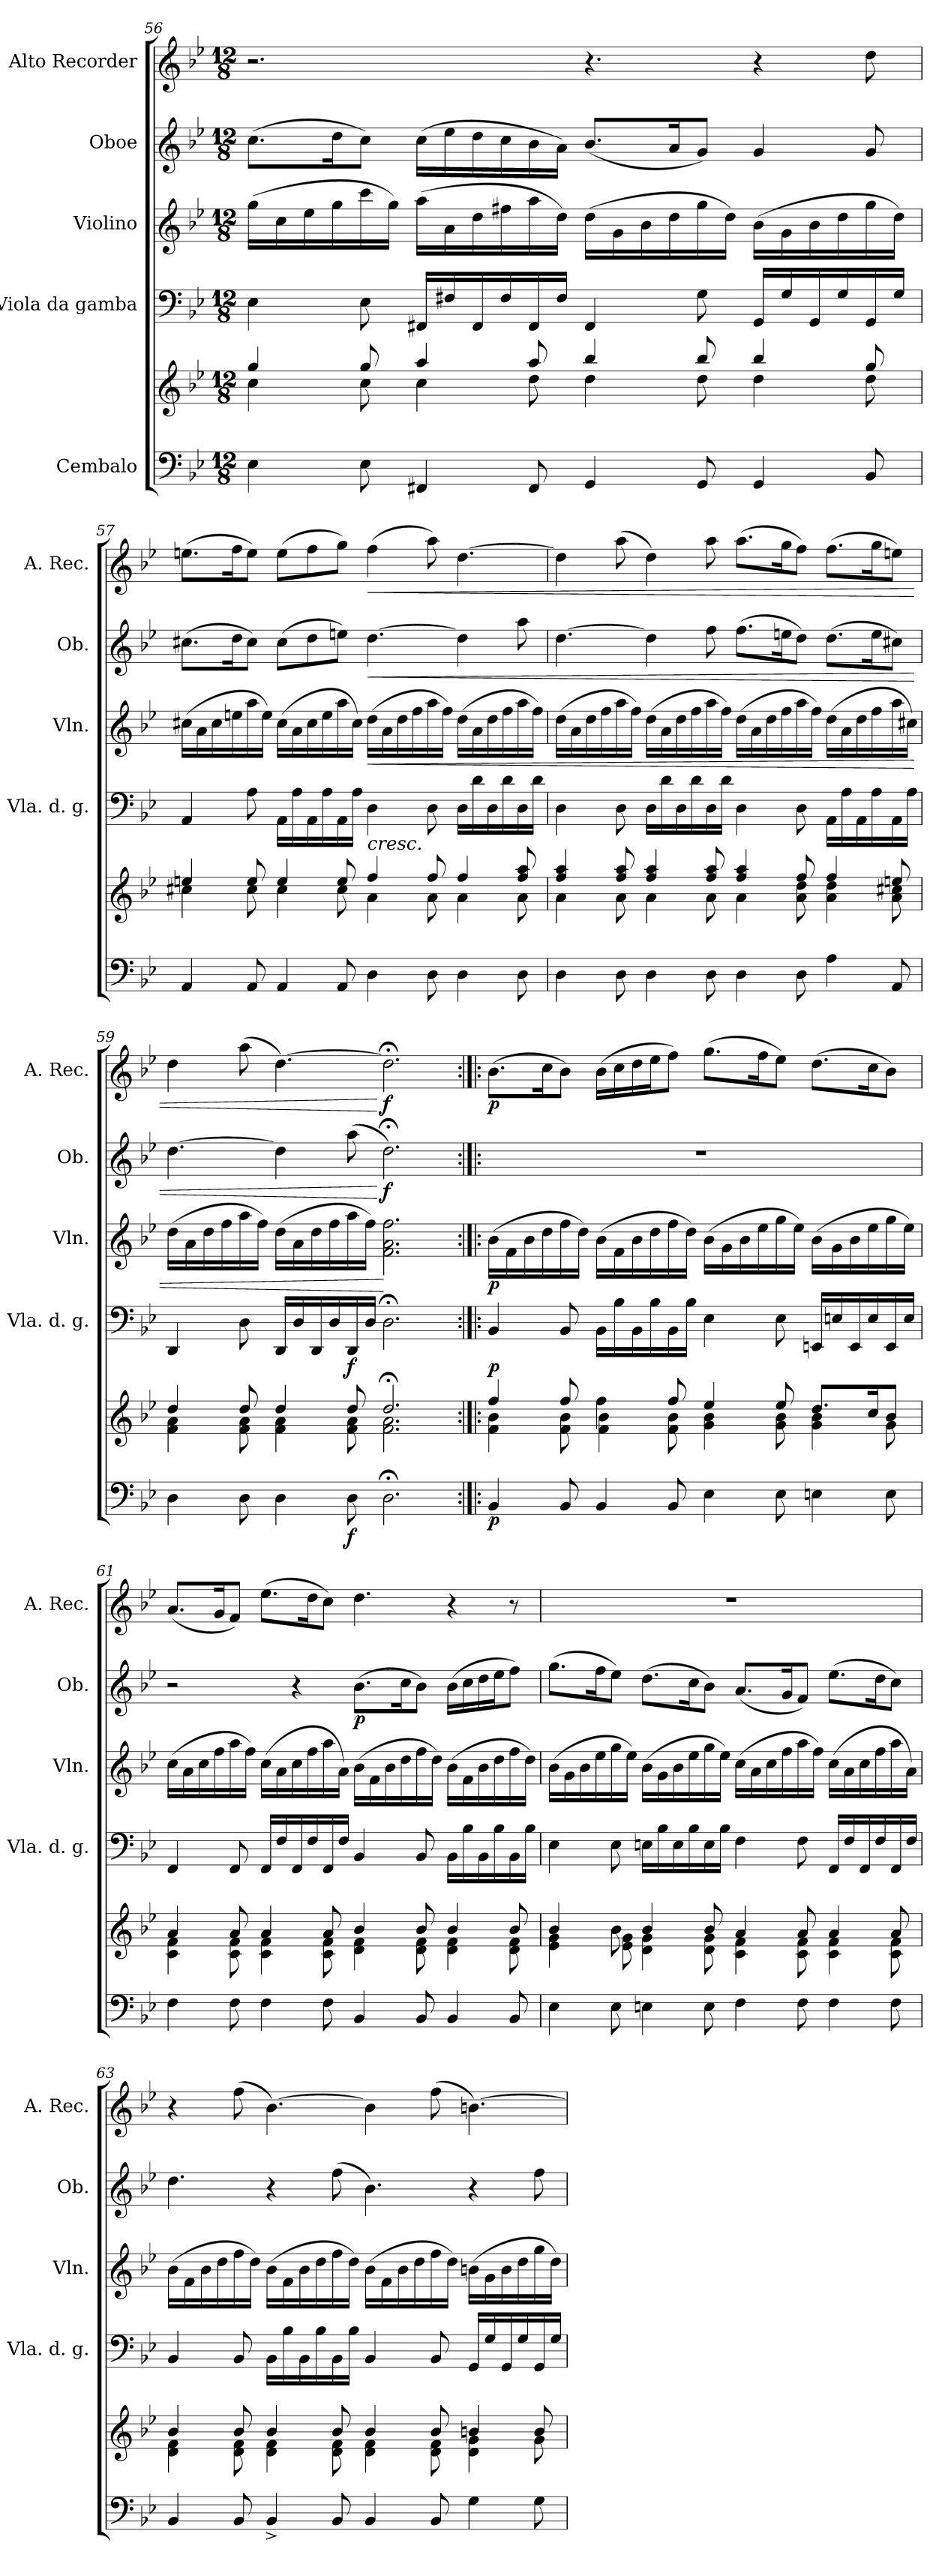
**kern	**kern	**dynam	**kern	**dynam	**kern	**dynam	**kern	**dynam	**kern	**dynam
*part5	*part5	*part5	*part4	*part4	*part3	*part3	*part2	*part2	*part1	*part1
*staff6	*staff5	*staff5/6	*staff4	*staff4	*staff3	*staff3	*staff2	*staff2	*staff1	*staff1
*I"Cembalo	*	*	*I"Viola da gamba	*	*I"Violino	*	*I"Oboe	*	*I"Alto Recorder	*
*	*	*	*I'Vla. d. g.	*	*I'Vln.	*	*I'Ob.	*	*I'A. Rec.	*
!!LO:LB:g=z
*clefF4	*clefG2	*	*clefF4	*	*clefG2	*	*clefG2	*	*clefG2	*
*k[b-e-]	*k[b-e-]	*	*k[b-e-]	*	*k[b-e-]	*	*k[b-e-]	*	*k[b-e-]	*
*M12/8	*M12/8	*	*M12/8	*	*M12/8	*	*M12/8	*	*M12/8	*
=56	=56	=56	=56	=56	=56	=56	=56	=56	=56	=56
*	*^	*	*	*	*	*	*	*	*	*
4E-\	4gg/	4cc\	.	4E-\	.	(>16gg\LL	.	(>8.cc\L	.	2.r	.
.	.	.	.	.	.	16cc\	.	.	.	.	.
.	.	.	.	.	.	16ee-\	.	.	.	.	.
.	.	.	.	.	.	16gg\	.	16dd\K	.	.	.
8E-\	8gg/	8cc\	.	8E-\	.	16ccc\	.	8cc\J)	.	.	.
.	.	.	.	.	.	16gg\JJ)	.	.	.	.	.
4FF#X/	4aa/	4cc\	.	16FF#X/LL	.	(16aa\LL	.	(16cc\LL	.	.	.
.	.	.	.	16F#X/	.	16a\	.	16ee-\	.	.	.
.	.	.	.	16FF#/	.	16dd\	.	16dd\	.	.	.
.	.	.	.	16F#/	.	16ff#X\	.	16cc\	.	.	.
8FF#/	8aa/	8dd\	.	16FF#/	.	16aa\	.	16b-\	.	.	.
.	.	.	.	16F#/JJ	.	16dd\JJ)	.	16a\JJ)	.	.	.
4GG/	4bb-/	4dd\	.	4FF#/	.	(16dd\LL	.	(8.b-/L	.	4.r	.
.	.	.	.	.	.	16g\	.	.	.	.	.
.	.	.	.	.	.	16b-\	.	.	.	.	.
.	.	.	.	.	.	16dd\	.	16a/K	.	.	.
8GG/	8bb-/	8dd\	.	8G\	.	16gg\	.	8g/J)	.	.	.
.	.	.	.	.	.	16dd\JJ)	.	.	.	.	.
4GG/	4bb-/	4dd\	.	16GG/LL	.	(16b-\LL	.	4g/	.	4r	.
.	.	.	.	16G/	.	16g\	.	.	.	.	.
.	.	.	.	16GG/	.	16b-\	.	.	.	.	.
.	.	.	.	16G/	.	16dd\	.	.	.	.	.
8BB-/	8gg/	8dd\	.	16GG/	.	16gg\	.	8g/	.	8dd\	.
.	.	.	.	16G/JJ	.	16dd\JJ)	.	.	.	.	.
=57	=57	=57	=57	=57	=57	=57	=57	=57	=57	=57	=57
4AA/	4een/	4cc#X\	.	4AA/	.	(16cc#X\LL	.	(8.cc#X\L	.	(8.een\L	.
.	.	.	.	.	.	16a\	.	.	.	.	.
.	.	.	.	.	.	16cc#\	.	.	.	.	.
.	.	.	.	.	.	16een\	.	16dd\K	.	16ff\K	.
8AA/	8ee/	8cc#\	.	8A\	.	16aa\	.	8cc#\J)	.	8ee\J)	.
.	.	.	.	.	.	16ee\JJ)	.	.	.	.	.
4AA/	4ee/	4cc#\	.	16AA\LL	.	(16cc#\LL	.	(8cc#\L	.	(8ee\L	.
.	.	.	.	16A\	.	16a\	.	.	.	.	.
.	.	.	.	16AA\	.	16cc#\	.	8dd\	.	8ff\	.
.	.	.	.	16A\	.	16ee\	.	.	.	.	.
8AA/	8ee/	8cc#\	.	16AA\	.	16aa\	.	8een\J)	.	8gg\J)	.
.	.	.	.	16A\JJ	.	16cc#\JJ)	.	.	.	.	.
!	!	!	!	!	!LO:HP:b	!	!LO:HP:b	!	!LO:HP:b	!	!LO:HP:b
4D\	4ff/	4a\	.	4D\	<	(16dd\LL	<	[4.dd\	<	(4ff\	<
.	.	.	.	.	.	16a\	.	.	.	.	.
.	.	.	.	.	.	16dd\	.	.	.	.	.
.	.	.	.	.	.	16ff\	.	.	.	.	.
8D\	8ff/	8a\	.	8D\	.	16aa\	.	.	.	8aa\)	.
.	.	.	.	.	.	16ff\JJ)	.	.	.	.	.
4D\	4ff/	4a\	.	16D\LL	.	(16dd\LL	.	4dd\]	.	[4.dd\	.
.	.	.	.	16d\	.	16a\	.	.	.	.	.
.	.	.	.	16D\	.	16dd\	.	.	.	.	.
.	.	.	.	16d\	.	16ff\	.	.	.	.	.
8D\	8ff/ 8aa/	8a\	.	16D\	.	16aa\	.	8aa\	.	.	.
.	.	.	.	16d\JJ	.	16ff\JJ)	.	.	.	.	.
=58	=58	=58	=58	=58	=58	=58	=58	=58	=58	=58	=58
4D\	4ff/ 4aa/	4a\	.	4D\	.	(16dd\LL	.	[4.dd\	.	4dd\]	.
.	.	.	.	.	.	16a\	.	.	.	.	.
.	.	.	.	.	.	16dd\	.	.	.	.	.
.	.	.	.	.	.	16ff\	.	.	.	.	.
8D\	8ff/ 8aa/	8a\	.	8D\	.	16aa\	.	.	.	(8aa\	.
.	.	.	.	.	.	16ff\JJ)	.	.	.	.	.
4D\	4ff/ 4aa/	4a\	.	16D\LL	.	(16dd\LL	.	4dd\]	.	4dd\)	.
.	.	.	.	16d\	.	16a\	.	.	.	.	.
.	.	.	.	16D\	.	16dd\	.	.	.	.	.
.	.	.	.	16d\	.	16ff\	.	.	.	.	.
8D\	8ff/ 8aa/	8a\	.	16D\	.	16aa\	.	8ff\	.	8aa\	.
.	.	.	.	16d\JJ	.	16ff\JJ)	.	.	.	.	.
4D\	4ff/ 4aa/	4a\	.	4D\	.	(>16dd\LL	.	(>8.ff\L	.	(>8.aa\L	.
.	.	.	.	.	.	16a\	.	.	.	.	.
.	.	.	.	.	.	16dd\	.	.	.	.	.
.	.	.	.	.	.	16ff\	.	16een\K	.	16gg\K	.
8D\	8ff/	8a\ 8dd\	.	8D\	.	16aa\	.	8dd\J)	.	8ff\J)	.
.	.	.	.	.	.	16ff\JJ)	.	.	.	.	.
4A\	4ff/	4a\ 4dd\	.	16AA\LL	.	(16dd\LL	.	(8.dd\L	.	(8.ff\L	.
.	.	.	.	16A\	.	16a\	.	.	.	.	.
.	.	.	.	16AA\	.	16dd\	.	.	.	.	.
.	.	.	.	16A\	.	16ff\	.	16ee\K	.	16gg\K	.
8AA/	8een/	8a\ 8cc#X\	.	16AA\	.	16aa\	.	8cc#X\J)	.	8een\J)	.
.	.	.	.	16A\JJ	.	16cc#X\JJ)	.	.	.	.	.
=59	=59	=59	=59	=59	=59	=59	=59	=59	=59	=59	=59
4D\	4dd/	4f\ 4a\	.	4DD/	.	(16dd\LL	.	[4.dd\	.	4dd\	.
.	.	.	.	.	.	16a\	.	.	.	.	.
.	.	.	.	.	.	16dd\	.	.	.	.	.
.	.	.	.	.	.	16ff\	.	.	.	.	.
8D\	8dd/	8f\ 8a\	.	8D\	.	16aa\	.	.	.	(>8aa\	.
.	.	.	.	.	.	16ff\JJ)	.	.	.	.	.
4D\	4dd/	4f\ 4a\	.	16DD/LL	.	(>16dd\LL	.	4dd\]	.	[4.dd\)	.
.	.	.	.	16D/	.	16a\	.	.	.	.	.
.	.	.	.	16DD/	.	16dd\	.	.	.	.	.
.	.	.	.	16D/	.	16ff\	.	.	.	.	.
!	!	!	!LO:DY:b=2	!	!LO:DY:b	!	!	!	!	!	!
8D\	8dd/	8f\ 8a\	f	16DD/	f	16aa\	.	(>8aa\	.	.	.
.	.	.	.	16D/JJ	.	16ff\JJ)	.	.	.	.	.
!	!	!	!	!	!	!	!	!	!LO:DY:n=1:b	!	!LO:DY:n=1:b
2.D;<\	2.dd;</	2.f\ 2.a\	.	2.D;<\	[	2.f\ 2.a\ 2.ff\	[	2.dd;<\)	[ f	2.dd;<\]	[ f
!!LO:LB:g=z
=60:|!|:	=60:|!|:	=60:|!|:	=60:|!|:	=60:|!|:	=60:|!|:	=60:|!|:	=60:|!|:	=60:|!|:	=60:|!|:	=60:|!|:	=60:|!|:
!	!	!	!LO:DY:b=2	!	!LO:DY:b	!	!LO:DY:b	!	!	!	!LO:DY:b
4BB-/	4ff/	4f\ 4b-\	p	4BB-/	p	(>16b-\LL	p	1.r	.	(>8.b-\L	p
.	.	.	.	.	.	16f\	.	.	.	.	.
.	.	.	.	.	.	16b-\	.	.	.	.	.
.	.	.	.	.	.	16dd\	.	.	.	16cc\K	.
8BB-/	8ff/	8f\ 8b-\	.	8BB-/	.	16ff\	.	.	.	8b-\J)	.
.	.	.	.	.	.	16dd\JJ)	.	.	.	.	.
4BB-/	4ff\	4f\ 4b-\	.	16BB-\LL	.	(>16b-\LL	.	.	.	(>16b-\LL	.
.	.	.	.	16B-\	.	16f\	.	.	.	16cc\	.
.	.	.	.	16BB-\	.	16b-\	.	.	.	16dd\	.
.	.	.	.	16B-\	.	16dd\	.	.	.	16ee-\J	.
8BB-/	8ff/	8f\ 8b-\	.	16BB-\	.	16ff\	.	.	.	8ff\J)	.
.	.	.	.	16B-\JJ	.	16dd\JJ)	.	.	.	.	.
4E-\	4ee-/	4g\ 4b-\	.	4E-\	.	(>16b-\LL	.	.	.	(>8.gg\L	.
.	.	.	.	.	.	16g\	.	.	.	.	.
.	.	.	.	.	.	16b-\	.	.	.	.	.
.	.	.	.	.	.	16ee-\	.	.	.	16ff\K	.
8E-\	8ee-/	8g\ 8b-\	.	8E-\	.	16gg\	.	.	.	8ee-\J)	.
.	.	.	.	.	.	16ee-\JJ)	.	.	.	.	.
4En\	8.dd/L	4g\ 4b-\	.	16EEn/LL	.	(16b-\LL	.	.	.	(8.dd\L	.
.	.	.	.	16En/	.	16g\	.	.	.	.	.
.	.	.	.	16EE/	.	16b-\	.	.	.	.	.
.	16cc/K	.	.	16E/	.	16ee-\	.	.	.	16cc\K	.
8E\	8b-/J	8g\	.	16EE/	.	16gg\	.	.	.	8b-\J)	.
.	.	.	.	16E/JJ	.	16ee-\JJ)	.	.	.	.	.
=61	=61	=61	=61	=61	=61	=61	=61	=61	=61	=61	=61
4F\	4a/	4c\ 4f\	.	4FF/	.	(>16cc\LL	.	2r	.	(8.a/L	.
.	.	.	.	.	.	16a\	.	.	.	.	.
.	.	.	.	.	.	16cc\	.	.	.	.	.
.	.	.	.	.	.	16ff\	.	.	.	16g/K	.
8F\	8a/	8c\ 8f\	.	8FF/	.	16aa\	.	.	.	8f/J)	.
.	.	.	.	.	.	16ff\JJ)	.	.	.	.	.
4F\	4a/	4c\ 4f\	.	16FF/LL	.	(16cc\LL	.	.	.	(>8.ee-\L	.
.	.	.	.	16F/	.	16a\	.	.	.	.	.
.	.	.	.	16FF/	.	16cc\	.	4r	.	.	.
.	.	.	.	16F/	.	16ff\	.	.	.	16dd\K	.
8F\	8a/	8c\ 8f\	.	16FF/	.	16aa\	.	.	.	8cc\J)	.
.	.	.	.	16F/JJ	.	16a\JJ)	.	.	.	.	.
!	!	!	!	!	!	!	!	!	!LO:DY:b	!	!
4BB-/	4b-/	4d\ 4f\	.	4BB-/	.	(>16b-\LL	.	(>8.b-\L	p	4.dd\	.
.	.	.	.	.	.	16f\	.	.	.	.	.
.	.	.	.	.	.	16b-\	.	.	.	.	.
.	.	.	.	.	.	16dd\	.	16cc\K	.	.	.
8BB-/	8b-/	8d\ 8f\	.	8BB-/	.	16ff\	.	8b-\J)	.	.	.
.	.	.	.	.	.	16dd\JJ)	.	.	.	.	.
4BB-/	4b-/	4d\ 4f\	.	16BB-\LL	.	(>16b-\LL	.	(>16b-\LL	.	4r	.
.	.	.	.	16B-\	.	16f\	.	16cc\	.	.	.
.	.	.	.	16BB-\	.	16b-\	.	16dd\	.	.	.
.	.	.	.	16B-\	.	16dd\	.	16ee-\J	.	.	.
8BB-/	8b-/	8d\ 8f\	.	16BB-\	.	16ff\	.	8ff\J)	.	8r	.
.	.	.	.	16B-\JJ	.	16dd\JJ)	.	.	.	.	.
=62	=62	=62	=62	=62	=62	=62	=62	=62	=62	=62	=62
4E-\	4b-/	4e-\ 4g\	.	4E-\	.	(16b-\LL	.	(8.gg\L	.	1.r	.
.	.	.	.	.	.	16g\	.	.	.	.	.
.	.	.	.	.	.	16b-\	.	.	.	.	.
.	.	.	.	.	.	16ee-\	.	16ff\K	.	.	.
8E-\	8b-\	8e-\ 8g\	.	8E-\	.	16gg\	.	8ee-\J)	.	.	.
.	.	.	.	.	.	16ee-\JJ)	.	.	.	.	.
4En\	4b-/	4d\ 4g\	.	16En\LL	.	(16b-\LL	.	(8.dd\L	.	.	.
.	.	.	.	16B-\	.	16g\	.	.	.	.	.
.	.	.	.	16E\	.	16b-\	.	.	.	.	.
.	.	.	.	16B-\	.	16ee-\	.	16cc\K	.	.	.
8E\	8b-/	8d\ 8g\	.	16E\	.	16gg\	.	8b-\J)	.	.	.
.	.	.	.	16B-\JJ	.	16ee-\JJ)	.	.	.	.	.
4F\	4a/	4c\ 4f\	.	4F\	.	(16cc\LL	.	(8.a/L	.	.	.
.	.	.	.	.	.	16a\	.	.	.	.	.
.	.	.	.	.	.	16cc\	.	.	.	.	.
.	.	.	.	.	.	16ff\	.	16g/K	.	.	.
8F\	8a/	8c\ 8f\	.	8F\	.	16aa\	.	8f/J)	.	.	.
.	.	.	.	.	.	16ff\JJ)	.	.	.	.	.
4F\	4a/	4c\ 4f\	.	16FF/LL	.	(16cc\LL	.	(8.ee-\L	.	.	.
.	.	.	.	16F/	.	16a\	.	.	.	.	.
.	.	.	.	16FF/	.	16cc\	.	.	.	.	.
.	.	.	.	16F/	.	16ff\	.	16dd\K	.	.	.
8F\	8a/	8c\ 8f\	.	16FF/	.	16aa\	.	8cc\J)	.	.	.
.	.	.	.	16F/JJ	.	16a\JJ)	.	.	.	.	.
!!LO:LB:g=z
=63	=63	=63	=63	=63	=63	=63	=63	=63	=63	=63	=63
4BB-/	4b-/	4d\ 4f\	.	4BB-/	.	(16b-\LL	.	4.dd\	.	4r	.
.	.	.	.	.	.	16f\	.	.	.	.	.
.	.	.	.	.	.	16b-\	.	.	.	.	.
.	.	.	.	.	.	16dd\	.	.	.	.	.
8BB-/	8b-/	8d\ 8f\	.	8BB-/	.	16ff\	.	.	.	(8ff\	.
.	.	.	.	.	.	16dd\JJ)	.	.	.	.	.
4BB-^/	4b-/	4d\ 4f\	.	16BB-\LL	.	(>16b-\LL	.	4r	.	[4.b-\)	.
.	.	.	.	16B-\	.	16f\	.	.	.	.	.
.	.	.	.	16BB-\	.	16b-\	.	.	.	.	.
.	.	.	.	16B-\	.	16dd\	.	.	.	.	.
8BB-/	8b-/	8d\ 8f\	.	16BB-\	.	16ff\	.	(>8ff\	.	.	.
.	.	.	.	16B-\JJ	.	16dd\JJ)	.	.	.	.	.
4BB-/	4b-/	4d\ 4f\	.	4BB-/	.	(>16b-\LL	.	4.b-\)	.	4b-\]	.
.	.	.	.	.	.	16f\	.	.	.	.	.
.	.	.	.	.	.	16b-\	.	.	.	.	.
.	.	.	.	.	.	16dd\	.	.	.	.	.
8BB-/	8b-/	8d\ 8f\	.	8BB-/	.	16ff\	.	.	.	(>8ff\	.
.	.	.	.	.	.	16dd\JJ)	.	.	.	.	.
4G\	4bn/	4d\ 4g\	.	16GG/LL	.	(>16bn\LL	.	4r	.	[4.bn\)	.
.	.	.	.	16G/	.	16g\	.	.	.	.	.
.	.	.	.	16GG/	.	16b\	.	.	.	.	.
.	.	.	.	16G/	.	16dd\	.	.	.	.	.
8G\	8b/	8g\	.	16GG/	.	16gg\	.	8ff\	.	.	.
.	.	.	.	16G/JJ	.	16dd\JJ)	.	.	.	.	.
*	*v	*v	*	*	*	*	*	*	*	*	*
=	=	=	=	=	=	=	=	=	=	=
*-	*-	*-	*-	*-	*-	*-	*-	*-	*-	*-
